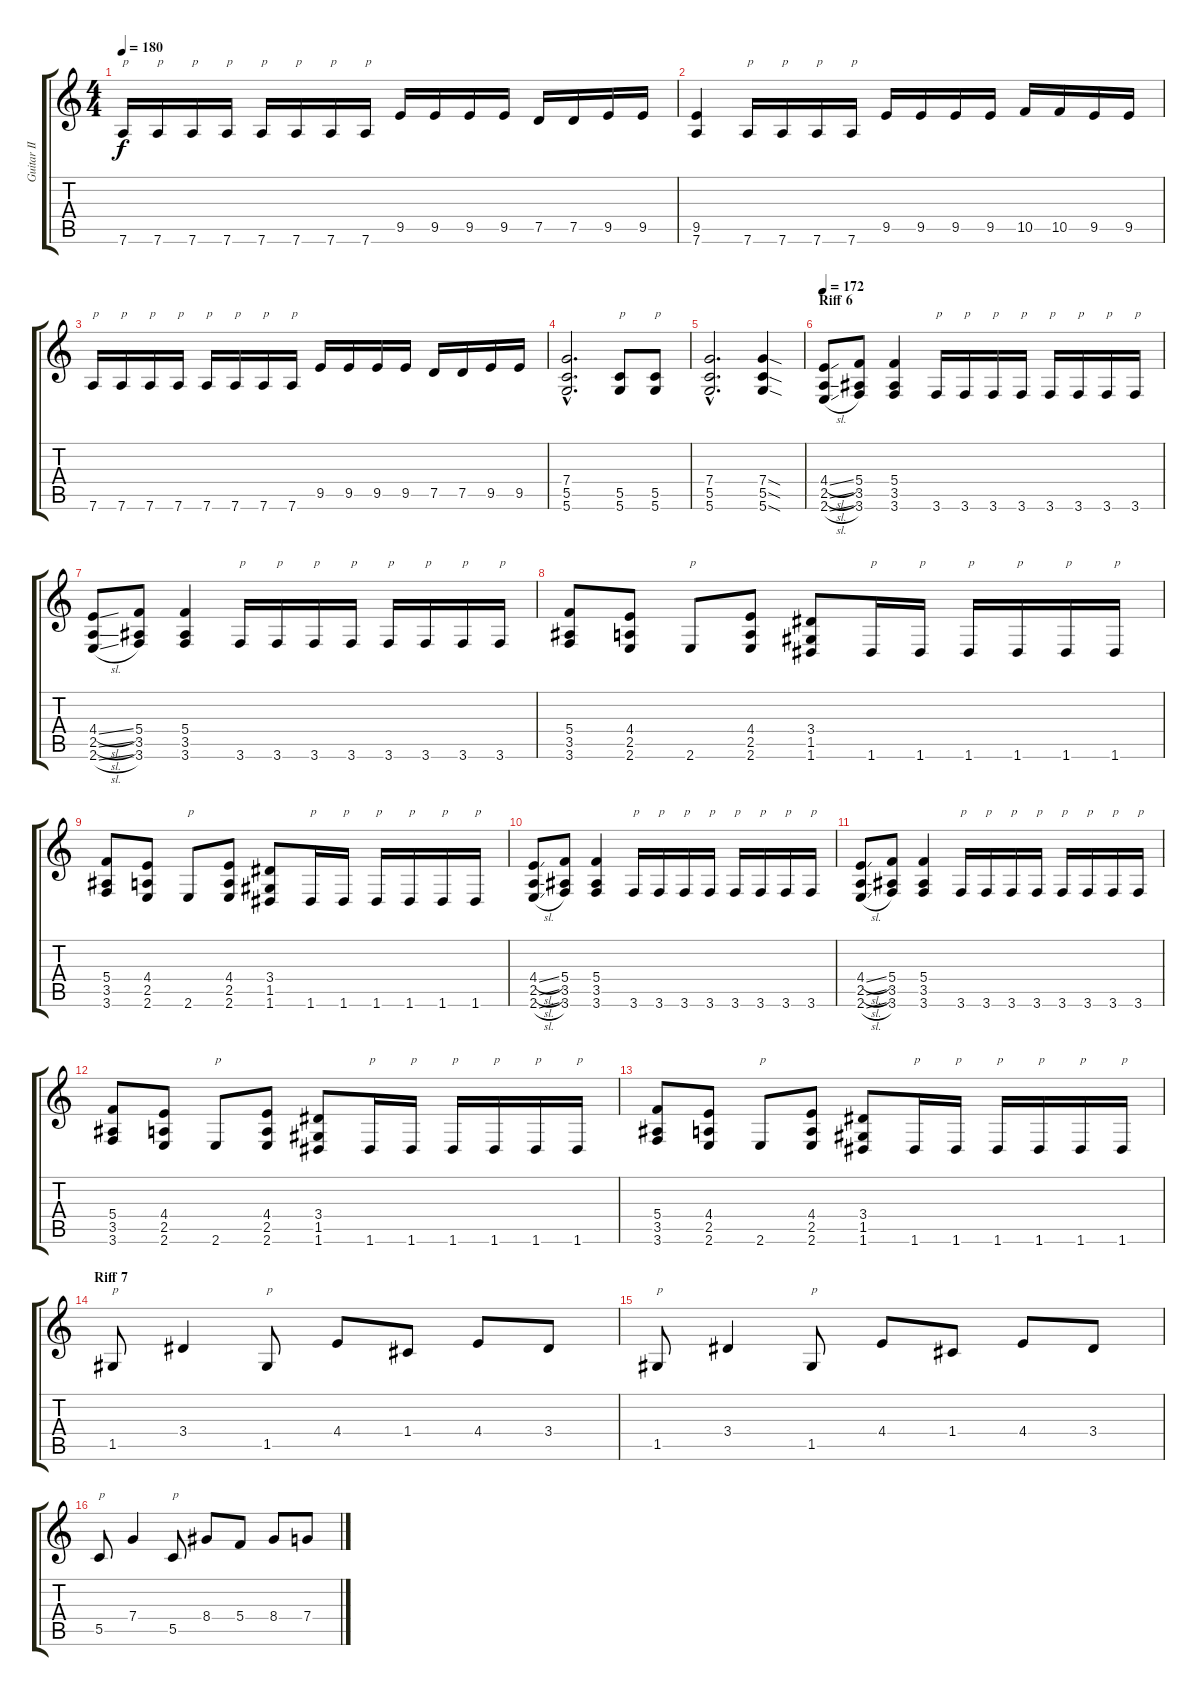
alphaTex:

\track ("Guitar II" "Guitar II") {instrument distortionguitar}
\staff {score tabs}
\tuning (D4 A3 F3 C3 G2 D2) {hide}
\ts (4 4)
\tempo 180
\clef g2
\ks c
7.6.16{txt "p" dy f} 7.6.16{txt "p"} 7.6.16{txt "p"} 7.6.16{txt "p"} 7.6.16{txt "p"} 7.6.16{txt "p"} 7.6.16{txt "p"} 7.6.16{txt "p"} 9.5.16 9.5.16 9.5.16 9.5.16 7.5.16 7.5.16 9.5.16 9.5.16 |
(9.5 7.6).4 7.6.16{txt "p"} 7.6.16{txt "p"} 7.6.16{txt "p"} 7.6.16{txt "p"} 9.5.16 9.5.16 9.5.16 9.5.16 10.5.16 10.5.16 9.5.16 9.5.16 |
7.6.16{txt "p"} 7.6.16{txt "p"} 7.6.16{txt "p"} 7.6.16{txt "p"} 7.6.16{txt "p"} 7.6.16{txt "p"} 7.6.16{txt "p"} 7.6.16{txt "p"} 9.5.16 9.5.16 9.5.16 9.5.16 7.5.16 7.5.16 9.5.16 9.5.16 |
(7.4{hac} 5.5{hac} 5.6{hac}).2{d} (5.5 5.6).8{txt "p"} (5.5 5.6).8{txt "p"} |
(7.4{hac} 5.5{hac} 5.6{hac}).2{d} (7.4{sod} 5.5{sod} 5.6{sod}).4 |
\section ("" "Riff 6")
\tempo 172
(4.4{sl} 2.5{sl} 2.6{sl}).8 (5.4 3.5 3.6).8 (5.4 3.5 3.6).4 3.6.16{txt "p"} 3.6.16{txt "p"} 3.6.16{txt "p"} 3.6.16{txt "p"} 3.6.16{txt "p"} 3.6.16{txt "p"} 3.6.16{txt "p"} 3.6.16{txt "p"} |
(4.4{sl} 2.5{sl} 2.6{sl}).8 (5.4 3.5 3.6).8 (5.4 3.5 3.6).4 3.6.16{txt "p"} 3.6.16{txt "p"} 3.6.16{txt "p"} 3.6.16{txt "p"} 3.6.16{txt "p"} 3.6.16{txt "p"} 3.6.16{txt "p"} 3.6.16{txt "p"} |
(5.4 3.5 3.6).8 (4.4 2.5 2.6).8 2.6.8{txt "p"} (4.4 2.5 2.6).8 (3.4 1.5 1.6).8 1.6.16{txt "p"} 1.6.16{txt "p"} 1.6.16{txt "p"} 1.6.16{txt "p"} 1.6.16{txt "p"} 1.6.16{txt "p"} |
(5.4 3.5 3.6).8 (4.4 2.5 2.6).8 2.6.8{txt "p"} (4.4 2.5 2.6).8 (3.4 1.5 1.6).8 1.6.16{txt "p"} 1.6.16{txt "p"} 1.6.16{txt "p"} 1.6.16{txt "p"} 1.6.16{txt "p"} 1.6.16{txt "p"} |
(4.4{sl} 2.5{sl} 2.6{sl}).8 (5.4 3.5 3.6).8 (5.4 3.5 3.6).4 3.6.16{txt "p"} 3.6.16{txt "p"} 3.6.16{txt "p"} 3.6.16{txt "p"} 3.6.16{txt "p"} 3.6.16{txt "p"} 3.6.16{txt "p"} 3.6.16{txt "p"} |
(4.4{sl} 2.5{sl} 2.6{sl}).8 (5.4 3.5 3.6).8 (5.4 3.5 3.6).4 3.6.16{txt "p"} 3.6.16{txt "p"} 3.6.16{txt "p"} 3.6.16{txt "p"} 3.6.16{txt "p"} 3.6.16{txt "p"} 3.6.16{txt "p"} 3.6.16{txt "p"} |
(5.4 3.5 3.6).8 (4.4 2.5 2.6).8 2.6.8{txt "p"} (4.4 2.5 2.6).8 (3.4 1.5 1.6).8 1.6.16{txt "p"} 1.6.16{txt "p"} 1.6.16{txt "p"} 1.6.16{txt "p"} 1.6.16{txt "p"} 1.6.16{txt "p"} |
(5.4 3.5 3.6).8 (4.4 2.5 2.6).8 2.6.8{txt "p"} (4.4 2.5 2.6).8 (3.4 1.5 1.6).8 1.6.16{txt "p"} 1.6.16{txt "p"} 1.6.16{txt "p"} 1.6.16{txt "p"} 1.6.16{txt "p"} 1.6.16{txt "p"} |
\section ("" "Riff 7")
1.5.8{txt "p"} 3.4.4 1.5.8{txt "p"} 4.4.8 1.4.8 4.4.8 3.4.8 |
1.5.8{txt "p"} 3.4.4 1.5.8{txt "p"} 4.4.8 1.4.8 4.4.8 3.4.8 |
5.5.8{txt "p"} 7.4.4 5.5.8{txt "p"} 8.4.8 5.4.8 8.4.8 7.4.8
